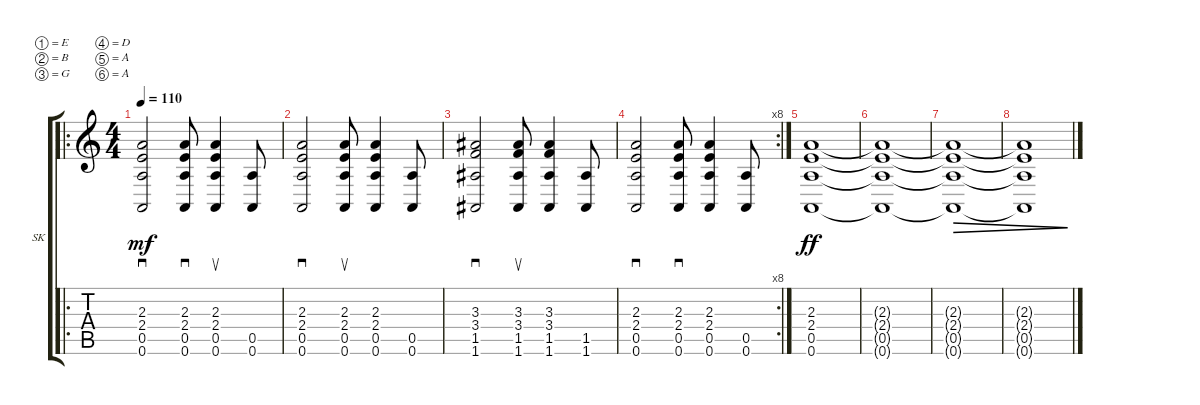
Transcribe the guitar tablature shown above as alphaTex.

\defaultSystemsLayout 4
\bracketExtendMode groupsimilarinstruments
\firstSystemTrackNameOrientation horizontal
\otherSystemsTrackNameOrientation horizontal
\track ("Guitar Scott Kelly" "SK") {instrument distortionguitar}
\staff {score tabs}
\tuning (E4 B3 G3 D3 A2 A1)
\ro
\ts (4 4)
\tempo 110
\clef g2
\ks c
(0.6 0.5 2.3 2.4).2{sd dy mf} (0.6 0.5 2.3 2.4).8{sd} (0.6 0.5 2.3 2.4).4{su} (0.6 0.5).8 |
(0.6 0.5 2.3 2.4).2{sd} (0.6 0.5 2.3 2.4).8{su} (0.6 0.5 2.3 2.4).4 (0.6 0.5).8 |
(1.6 1.5 3.3 3.4).2{sd} (1.6 1.5 3.3 3.4).8{su} (1.6 1.5 3.3 3.4).4 (1.6 1.5).8 |
\rc 8
(0.6 0.5 2.3 2.4).2{sd} (0.6 0.5 2.3 2.4).8{sd} (0.6 0.5 2.4 2.3).4 (0.6 0.5).8 |
(0.6 0.5 2.4 2.3).1{dy ff} |
(0.6{t} 0.5{t} 2.4{t} 2.3{t}).1 |
(0.6{t} 0.5{t} 2.4{t} 2.3{t}).1{dec} |
(2.3{t} 2.4{t} 0.5{t} 0.6{t}).1{dec}
